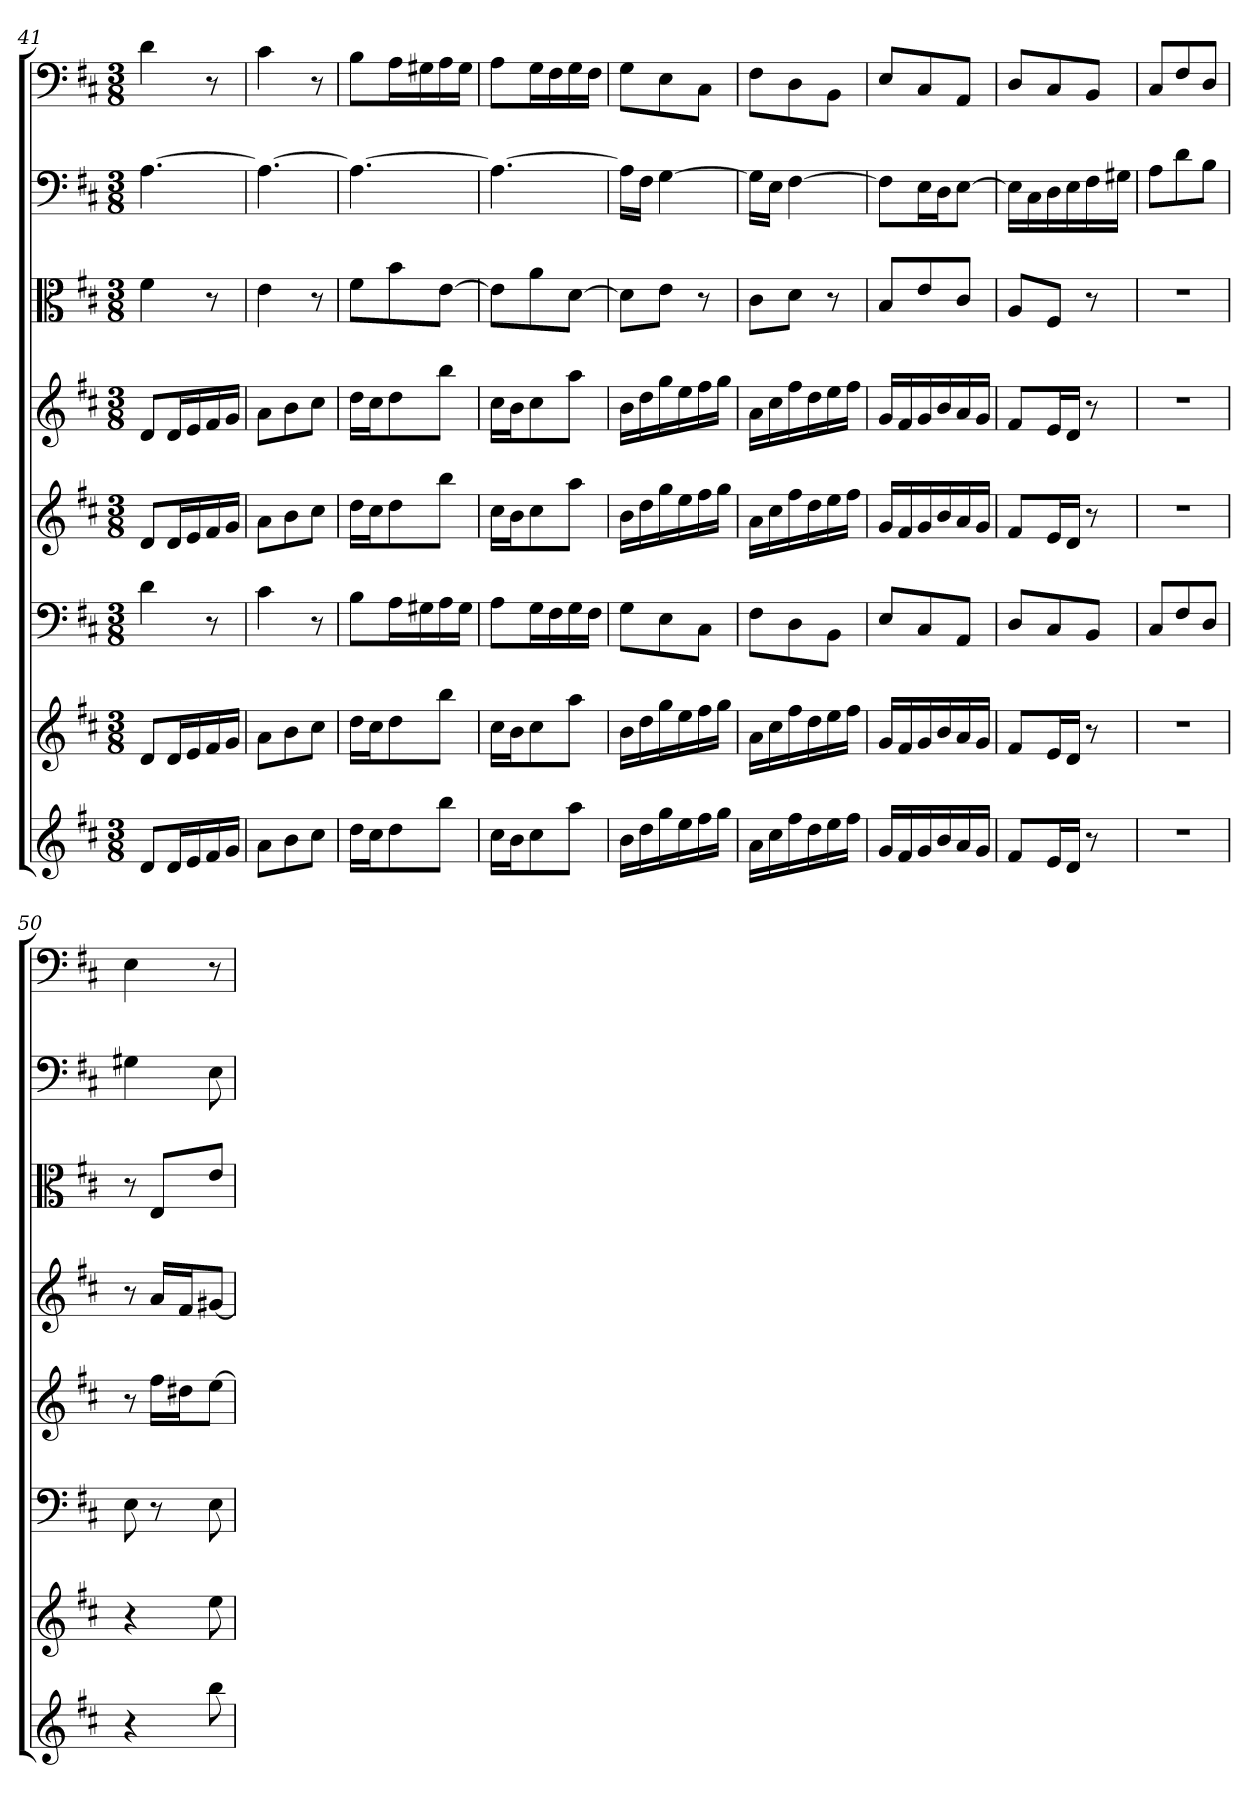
**kern	**kern	**kern	**kern	**kern	**kern	**kern	**kern
*part8	*part7	*part6	*part5	*part4	*part3	*part2	*part1
*staff8	*staff7	*staff6	*staff5	*staff4	*staff3	*staff2	*staff1
*	*	*clefF4	*	*	*clefC3	*clefF4	*clefF4
*k[f#c#]	*k[f#c#]	*k[f#c#]	*k[f#c#]	*k[f#c#]	*k[f#c#]	*k[f#c#]	*k[f#c#]
*D:	*D:	*D:	*D:	*D:	*D:	*D:	*D:
*M3/8	*M3/8	*M3/8	*M3/8	*M3/8	*M3/8	*M3/8	*M3/8
=41	=41	=41	=41	=41	=41	=41	=41
8dL	8dL	4d	8dL	8dL	4f#	[4.A	4d
16dL	16dL	.	16dL	16dL	.	.	.
16e	16e	.	16e	16e	.	.	.
16f#	16f#	8r	16f#	16f#	8r	.	8r
16gJJ	16gJJ	.	16gJJ	16gJJ	.	.	.
=42	=42	=42	=42	=42	=42	=42	=42
8aL	8aL	4c#	8aL	8aL	4e	4.A_	4c#
8b	8b	.	8b	8b	.	.	.
8cc#J	8cc#J	8r	8cc#J	8cc#J	8r	.	8r
=43	=43	=43	=43	=43	=43	=43	=43
16ddLL	16ddLL	8B\L	16ddLL	16ddLL	8f#\L	4.A_	8B\L
16cc#J	16cc#J	.	16cc#J	16cc#J	.	.	.
8dd	8dd	16A\L	8dd	8dd	8b\	.	16A\L
.	.	16G#X\	.	.	.	.	16G#X\
8bbJ	8bbJ	16A\	8bbJ	8bbJ	[8e\J	.	16A\
.	.	16G#\JJ	.	.	.	.	16G#\JJ
=44	=44	=44	=44	=44	=44	=44	=44
16cc#LL	16cc#LL	8A\L	16cc#LL	16cc#LL	8e\L]	4.A_	8A\L
16bJ	16bJ	.	16bJ	16bJ	.	.	.
8cc#	8cc#	16G\L	8cc#	8cc#	8a\	.	16G\L
.	.	16F#\	.	.	.	.	16F#\
8aaJ	8aaJ	16G\	8aaJ	8aaJ	[8d\J	.	16G\
.	.	16F#\JJ	.	.	.	.	16F#\JJ
=45	=45	=45	=45	=45	=45	=45	=45
16bLL	16bLL	8G\L	16bLL	16bLL	8d\L]	16A\LL]	8G\L
16dd	16dd	.	16dd	16dd	.	16F#\JJ	.
16gg	16gg	8E\	16gg	16gg	8e\J	[4G	8E\
16ee	16ee	.	16ee	16ee	.	.	.
16ff#	16ff#	8C#\J	16ff#	16ff#	8r	.	8C#\J
16ggJJ	16ggJJ	.	16ggJJ	16ggJJ	.	.	.
=46	=46	=46	=46	=46	=46	=46	=46
16aLL	16aLL	8F#\L	16aLL	16aLL	8c#\L	16G\LL]	8F#\L
16cc#	16cc#	.	16cc#	16cc#	.	16E\JJ	.
16ff#	16ff#	8D\	16ff#	16ff#	8d\J	[4F#	8D\
16dd	16dd	.	16dd	16dd	.	.	.
16ee	16ee	8BB\J	16ee	16ee	8r	.	8BB\J
16ff#JJ	16ff#JJ	.	16ff#JJ	16ff#JJ	.	.	.
=47	=47	=47	=47	=47	=47	=47	=47
16gLL	16gLL	8E/L	16gLL	16gLL	8B/L	8F#\L]	8E/L
16f#	16f#	.	16f#	16f#	.	.	.
16g	16g	8C#/	16g	16g	8e/	16E\L	8C#/
16b	16b	.	16b	16b	.	16D\J	.
16a	16a	8AA/J	16a	16a	8c#/J	[8E\J	8AA/J
16gJJ	16gJJ	.	16gJJ	16gJJ	.	.	.
=48	=48	=48	=48	=48	=48	=48	=48
8f#L	8f#L	8D/L	8f#L	8f#L	8A/L	16E\LL]	8D/L
.	.	.	.	.	.	16C#\	.
16eL	16eL	8C#/	16eL	16eL	8F#/J	16D\	8C#/
16dJJ	16dJJ	.	16dJJ	16dJJ	.	16E\	.
8r	8r	8BB/J	8r	8r	8r	16F#\	8BB/J
.	.	.	.	.	.	16G#X\JJ	.
=49	=49	=49	=49	=49	=49	=49	=49
4.r	4.r	8C#/L	4.r	4.r	4.r	8A\L	8C#/L
.	.	8F#/	.	.	.	8d\	8F#/
.	.	8D/J	.	.	.	8B\J	8D/J
=50	=50	=50	=50	=50	=50	=50	=50
4r	4r	8E	8r	8r	8r	4G#X	4E
.	.	8r	16ff#LL	16aLL	8E/L	.	.
.	.	.	16dd#XJ	16f#J	.	.	.
8bb	8ee	8E	[8eeJ	[8g#XJ	8e/J	8E	8r
=	=	=	=	=	=	=	=
*-	*-	*-	*-	*-	*-	*-	*-
